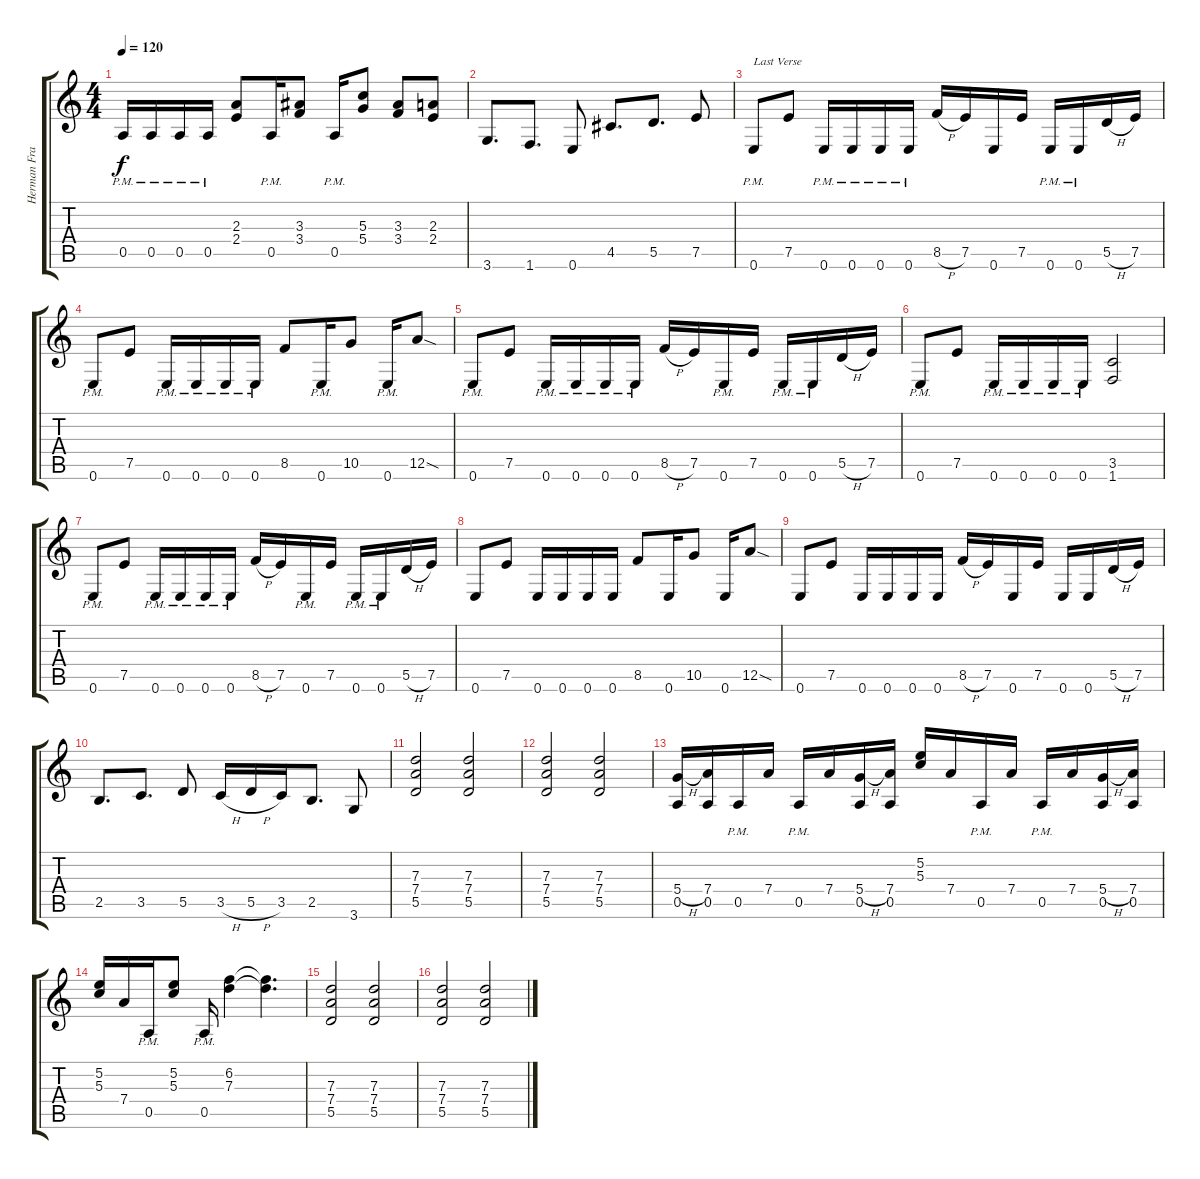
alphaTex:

\track ("Herman Frank" "Herman Fra") {instrument distortionguitar}
\staff {score tabs}
\tuning (E4 B3 G3 D3 A2 E2) {hide}
\ts (4 4)
\tempo 120
\clef g2
\ks c
0.5{pm}.16{dy f} 0.5{pm}.16 0.5{pm}.16 0.5{pm}.16 (2.3 2.4).8 0.5{pm}.16 (3.3 3.4).8 0.5{pm}.16 (5.3 5.4).8 (3.3 3.4).8 (2.3 2.4).8 |
3.6.8{d} 1.6.8{d} 0.6.8 4.5.8{d} 5.5.8{d} 7.5.8 |
0.6{pm}.8{txt "Last Verse"} 7.5.8 0.6{pm}.16 0.6{pm}.16 0.6{pm}.16 0.6{pm}.16 8.5{h}.16 7.5.16 0.6.16 7.5.16 0.6{pm}.16 0.6{pm}.16 5.5{h}.16 7.5.16 |
0.6{pm}.8 7.5.8 0.6{pm}.16 0.6{pm}.16 0.6{pm}.16 0.6{pm}.16 8.5.8 0.6{pm}.16 10.5.8 0.6{pm}.16 12.5{sod}.8 |
0.6{pm}.8 7.5.8 0.6{pm}.16 0.6{pm}.16 0.6{pm}.16 0.6{pm}.16 8.5{h}.16 7.5.16 0.6{pm}.16 7.5.16 0.6{pm}.16 0.6{pm}.16 5.5{h}.16 7.5.16 |
0.6{pm}.8 7.5.8 0.6{pm}.16 0.6{pm}.16 0.6{pm}.16 0.6{pm}.16 (3.5 1.6).2 |
0.6{pm}.8 7.5.8 0.6{pm}.16 0.6{pm}.16 0.6{pm}.16 0.6{pm}.16 8.5{h}.16 7.5.16 0.6{pm}.16 7.5.16 0.6{pm}.16 0.6{pm}.16 5.5{h}.16 7.5.16 |
0.6.8 7.5.8 0.6.16 0.6.16 0.6.16 0.6.16 8.5.8 0.6.16 10.5.8 0.6.16 12.5{sod}.8 |
0.6.8 7.5.8 0.6.16 0.6.16 0.6.16 0.6.16 8.5{h}.16 7.5.16 0.6.16 7.5.16 0.6.16 0.6.16 5.5{h}.16 7.5.16 |
2.5.8{d} 3.5.8{d} 5.5.8 3.5{h}.16 5.5{h}.16 3.5.16 2.5.8{d} 3.6.8 |
(7.3 7.4 5.5).2 (7.3 7.4 5.5).2 |
(7.3 7.4 5.5).2 (7.3 7.4 5.5).2 |
(5.4{h} 0.5).16 (7.4 0.5).16 0.5{pm}.16 7.4.16 0.5{pm}.16 7.4.16 (5.4{h} 0.5).16 (7.4 0.5).16 (5.2 5.3).16 7.4.16 0.5{pm}.16 7.4.16 0.5{pm}.16 7.4.16 (5.4{h} 0.5).16 (7.4 0.5).16 |
(5.2 5.3).16 7.4.16 0.5{pm}.16 (5.2 5.3).8 0.5{pm}.16 (6.2 7.3).4 (6.2{t} 7.3{t}).4{d} |
(7.3 7.4 5.5).2 (7.3 7.4 5.5).2 |
(7.3 7.4 5.5).2 (7.3 7.4 5.5).2
